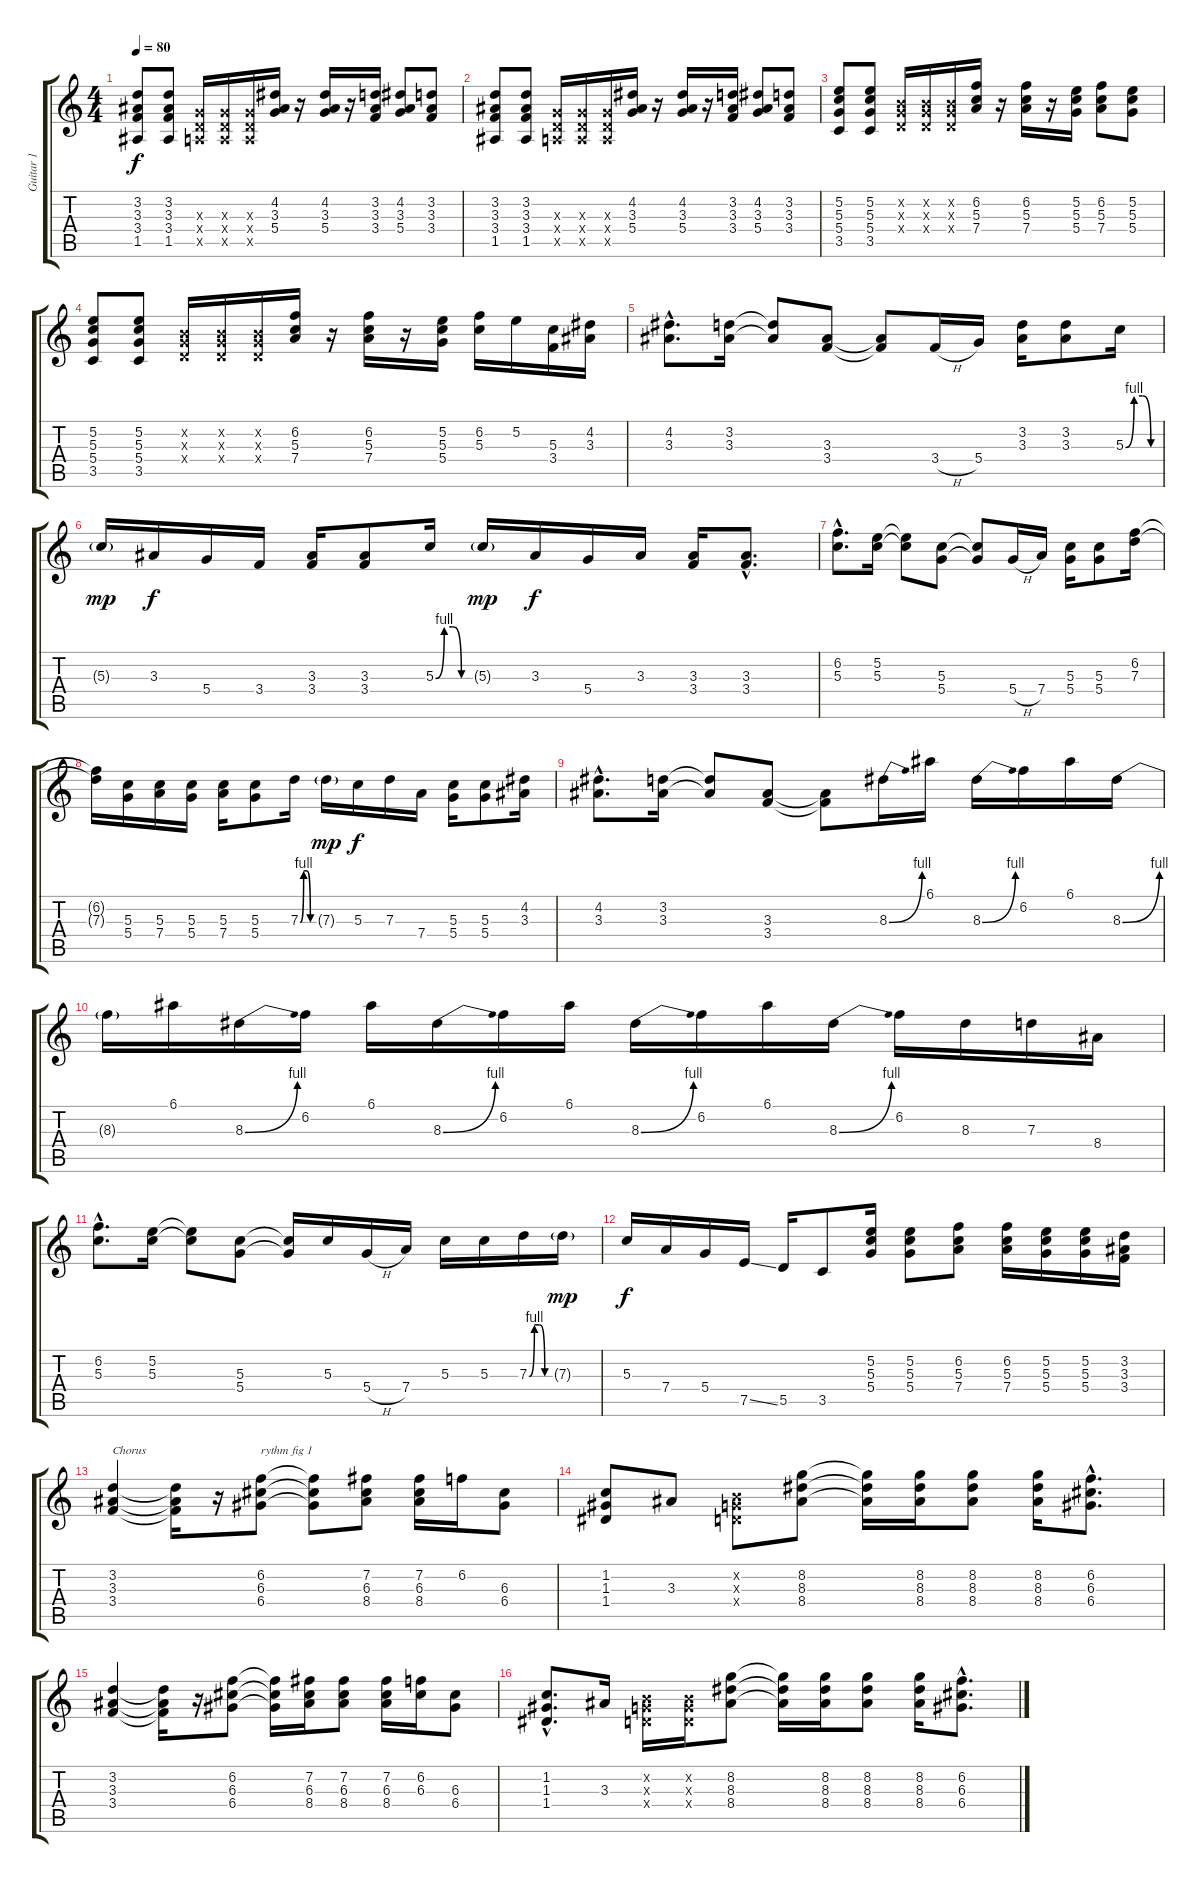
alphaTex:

\track ("Guitar 1" "Guitar 1") {instrument distortionguitar}
\staff {score tabs}
\tuning (E4 B3 G3 D3 A2 E2) {hide}
\ts (4 4)
\tempo 80
\clef g2
\ks c
(3.2 3.3 3.4 1.5).8{dy f} (3.2 3.3 3.4 1.5).8 (0.3{x} 0.4{x} 0.5{x}).16 (0.3{x} 0.4{x} 0.5{x}).16 (0.3{x} 0.4{x} 0.5{x}).16 (4.2 3.3 5.4).16 r.16 (4.2 3.3 5.4).16 r.16 (3.2 3.3 3.4).16 (4.2 3.3 5.4).8 (3.2 3.3 3.4).8 |
(3.2 3.3 3.4 1.5).8 (3.2 3.3 3.4 1.5).8 (0.3{x} 0.4{x} 0.5{x}).16 (0.3{x} 0.4{x} 0.5{x}).16 (0.3{x} 0.4{x} 0.5{x}).16 (4.2 3.3 5.4).16 r.16 (4.2 3.3 5.4).16 r.16 (3.2 3.3 3.4).16 (4.2 3.3 5.4).8 (3.2 3.3 3.4).8 |
(5.2 5.3 5.4 3.5).8 (5.2 5.3 5.4 3.5).8 (0.2{x} 0.3{x} 0.4{x}).16 (0.2{x} 0.3{x} 0.4{x}).16 (0.2{x} 0.3{x} 0.4{x}).16 (6.2 5.3 7.4).16 r.16 (6.2 5.3 7.4).16 r.16 (5.2 5.3 5.4).16 (6.2 5.3 7.4).8 (5.2 5.3 5.4).8 |
(5.2 5.3 5.4 3.5).8 (5.2 5.3 5.4 3.5).8 (0.2{x} 0.3{x} 0.4{x}).16 (0.2{x} 0.3{x} 0.4{x}).16 (0.2{x} 0.3{x} 0.4{x}).16 (6.2 5.3 7.4).16 r.16 (6.2 5.3 7.4).16 r.16 (5.2 5.3 5.4).16 (6.2 5.3).16 5.2.16 (5.3 3.4).16 (4.2 3.3).16 |
(4.2{hac} 3.3{hac}).8{d} (3.2 3.3).16 (3.2{t} 3.3{t}).8 (3.3 3.4).8 (3.3{t} 3.4{t}).8 3.4{h}.16 5.4.16 (3.2 3.3).16 (3.2 3.3).8 5.3{be (custom 0 0 15 4 30 4 45 0 60 0)}.16 |
5.3{g}.16{dy mp} 3.3.16{dy f} 5.4.16 3.4.16 (3.3 3.4).16 (3.3 3.4).8 5.3{be (custom 0 0 15 4 30 4 45 0 60 0)}.16 5.3{g}.16{dy mp} 3.3.16{dy f} 5.4.16 3.3.16 (3.3 3.4).16 (3.3{hac} 3.4{hac}).8{d} |
(6.2{hac} 5.3{hac}).8{d} (5.2 5.3).16 (5.2{t} 5.3{t}).8 (5.3 5.4).8 (5.3{t} 5.4{t}).8 5.4{h}.16 7.4.16 (5.3 5.4).16 (5.3 5.4).8 (6.2 7.3).16 |
(6.2{t} 7.3{t}).16 (5.3 5.4).16 (5.3 7.4).16 (5.3 5.4).16 (5.3 7.4).16 (5.3 5.4).8 7.3{be (custom 0 0 15 4 30 4 45 0 60 0)}.16 7.3{g}.16{dy mp} 5.3.16{dy f} 7.3.16 7.4.16 (5.3 5.4).16 (5.3 5.4).8 (4.2 3.3).16 |
(4.2{hac} 3.3{hac}).8{d} (3.2 3.3).16 (3.2{t} 3.3{t}).8 (3.3 3.4).8 (3.3{t} 3.4{t}).8 8.3{be (bend 0 0 60 4)}.16 6.1.16 8.3{be (bend 0 0 60 4)}.16 6.2.16 6.1.16 8.3{be (bend 0 0 60 4)}.16 |
8.3{t}.16 6.1.16 8.3{be (bend 0 0 60 4)}.16 6.2.16 6.1.16 8.3{be (bend 0 0 60 4)}.16 6.2.16 6.1.16 8.3{be (bend 0 0 60 4)}.16 6.2.16 6.1.16 8.3{be (bend 0 0 60 4)}.16 6.2.16 8.3.16 7.3.16 8.4.16 |
(6.2{hac} 5.3{hac}).8{d} (5.2 5.3).16 (5.2{t} 5.3{t}).8 (5.3 5.4).8 (5.3{t} 5.4{t}).16 5.3.16 5.4{h}.16 7.4.16 5.3.16 5.3.16 7.3{be (custom 0 0 15 4 30 4 45 0 60 0)}.16 7.3{g}.16{dy mp} |
5.3.16{dy f} 7.4.16 5.4.16 7.5{ss}.16 5.5.16 3.5.8 (5.2 5.3 5.4).16 (5.2 5.3 5.4).8 (6.2 5.3 7.4).8 (6.2 5.3 7.4).16 (5.2 5.3 5.4).16 (5.2 5.3 5.4).16 (3.2 3.3 3.4).16 |
(3.2 3.3 3.4).4{txt "Chorus"} (3.2{t} 3.3{t} 3.4{t}).16 r.16 (6.2 6.3 6.4).8{txt "rythm fig 1"} (6.2{t} 6.3{t} 6.4{t}).8 (7.2 6.3 8.4).8 (7.2 6.3 8.4).16 6.2.16 (6.3 6.4).8 |
(1.2 1.3 1.4).8 3.3.8 (0.2{x} 0.3{x} 0.4{x}).8 (8.2 8.3 8.4).8 (8.2{t} 8.3{t} 8.4{t}).16 (8.2 8.3 8.4).16 (8.2 8.3 8.4).8 (8.2 8.3 8.4).16 (6.2{hac} 6.3{hac} 6.4{hac}).8{d} |
(3.2 3.3 3.4).4 (3.2{t} 3.3{t} 3.4{t}).16 r.16 (6.2 6.3 6.4).8 (6.2{t} 6.3{t} 6.4{t}).16 (7.2 6.3 8.4).16 (7.2 6.3 8.4).8 (7.2 6.3 8.4).16 (6.2 6.3).16 (6.3 6.4).8 |
(1.2{hac} 1.3{hac} 1.4{hac}).8{d} 3.3.16 (0.2{x} 0.3{x} 0.4{x}).16 (0.2{x} 0.3{x} 0.4{x}).16 (8.2 8.3 8.4).8 (8.2{t} 8.3{t} 8.4{t}).16 (8.2 8.3 8.4).16 (8.2 8.3 8.4).8 (8.2 8.3 8.4).16 (6.2{hac} 6.3{hac} 6.4{hac}).8{d}
